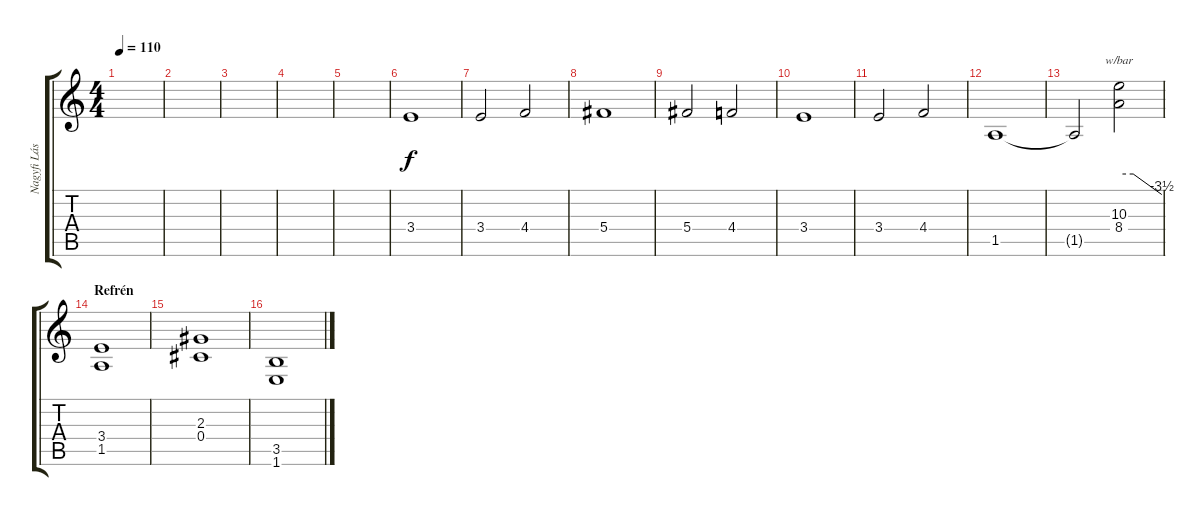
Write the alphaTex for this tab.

\track ("Nagyfi László (gitár)" "Nagyfi Lás") {instrument distortionguitar}
\staff {score tabs}
\tuning (Eb4 Bb3 Gb3 Db3 Ab2 Eb2) {hide}
\ts (4 4)
\tempo 110
\clef g2
\ks c
|
|
|
|
|
3.4.1{volume 14} |
3.4.2 4.4.2 |
5.4.1 |
5.4.2 4.4.2 |
3.4.1 |
3.4.2 4.4.2 |
1.5.1 |
1.5{t}.2 (10.3 8.4).2{tbe (custom default 0 0 20 0 60 -14) volume 16} |
\section ("" "Refrén")
(3.4 1.5).1 |
(2.3 0.4).1 |
(3.5 1.6).1
